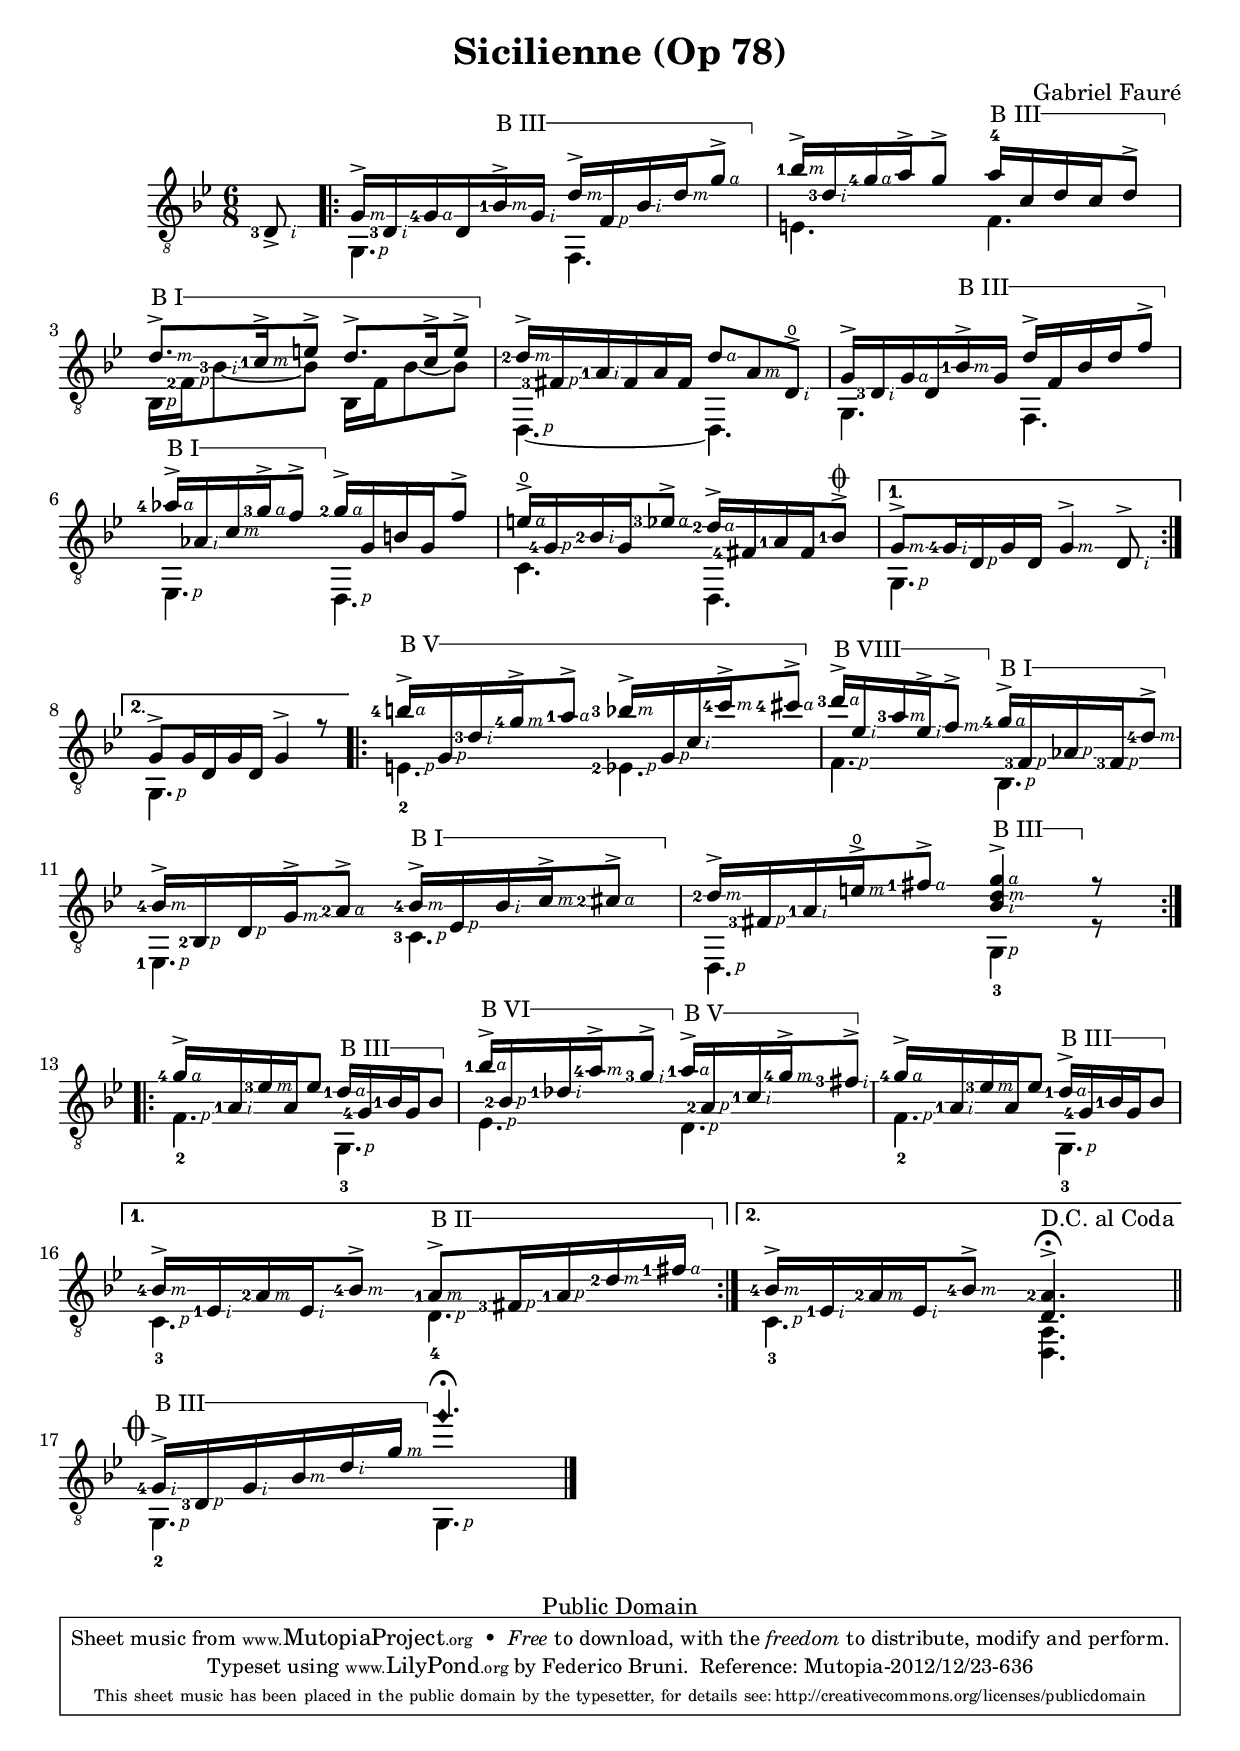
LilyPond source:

\version "2.16.0"

% Right hand fingering shortcuts
P=\rightHandFinger #1
I=\rightHandFinger #2
M=\rightHandFinger #3
A=\rightHandFinger #4

% Adapted from here: http://lists.gnu.org/archive/html/lilypond-user/2012-11/msg00570.html
% I use the Staff context instead of TabStaff, otherwise it doesn't work when TabStaff is commented.
barre =
#(define-music-function (parser location strg music)(number? ly:music?)
  #{
    \set Staff.minimumFret = $strg
    \set Staff.restrainOpenStrings = ##t
     \once\override TextSpanner #'(bound-details left text) = #(format #f "B ~@r" strg)
     \once\override TextSpanner #'font-shape = #'upright
     \once\override TextSpanner #'bound-details #'left #'stencil-align-dir-y = #CENTER
     \once\override TextSpanner #'style = #'line
     \once\override TextSpanner #'bound-details #'right #'text = \markup \draw-line #'(0 . -1)
     \once\override TextSpanner #'to-barline = ##t
     \once\override TextSpanner #'(bound-details right padding) = #1.5
    <>\startTextSpan
    $music
    <>\stopTextSpan
    \unset Staff.minimumFret
    \unset Staff.restrainOpenStrings
  #})

\header 	{
  title = "Sicilienne (Op 78)"
  composer = "Gabriel Fauré"
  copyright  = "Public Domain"
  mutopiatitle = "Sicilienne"
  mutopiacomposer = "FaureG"
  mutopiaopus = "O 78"
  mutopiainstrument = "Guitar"
  date = "19th Century"
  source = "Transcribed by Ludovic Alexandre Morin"
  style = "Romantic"
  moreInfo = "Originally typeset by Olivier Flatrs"
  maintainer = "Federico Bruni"
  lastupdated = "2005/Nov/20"

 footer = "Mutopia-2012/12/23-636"
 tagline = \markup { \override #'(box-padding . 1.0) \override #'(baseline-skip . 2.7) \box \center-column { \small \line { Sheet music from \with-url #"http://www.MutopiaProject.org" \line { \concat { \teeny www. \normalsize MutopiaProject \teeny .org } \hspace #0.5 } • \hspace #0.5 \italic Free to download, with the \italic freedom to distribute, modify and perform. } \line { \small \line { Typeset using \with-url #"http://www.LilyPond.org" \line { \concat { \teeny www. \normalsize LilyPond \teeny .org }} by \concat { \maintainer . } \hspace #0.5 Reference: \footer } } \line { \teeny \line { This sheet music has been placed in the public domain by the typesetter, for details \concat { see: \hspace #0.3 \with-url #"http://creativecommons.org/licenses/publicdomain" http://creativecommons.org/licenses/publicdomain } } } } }
}


global = {
  \set Score.alternativeNumberingStyle = #'numbers
  \time 6/8
  \key bes \major
}

first =  \relative c {
  \global

  \partial 8 <d\5-3-\I >8_>
  \repeat volta 2 {
    <g-\M >16-> <d\5-3-\I > <g\4-4-\A > d\5 \barre3 { <bes'\3-1-\M >-> <g\4-\I > <d'-\M >-> <f,-\P > <bes-\I > <d-\M > <g-\A >8-> } |
    <bes-1-\M >16-> <d,\3-3-\I > <g\2-4-\A > a-> g8\2-> \barre3 { a16-4 c,\3 d c\3 d8-> } |
    \barre1 { <d-\M >8.-> <c-1-\M >16-> e8-> d8.-> c16-> e8-> } |
    <d-2-\M >16-> <fis,-3-\P > <a-1-\I > fis a fis <d'-\A >8 <a-\M > <d,\4\open-\I >-> |
    g16-> <d\5-3-\I > <g\4-\A > d\5 \barre 3 { <bes'\3-1-\M >-> g\4 d'-> f, bes d f8\2-> } |
    \barre 1 { <aes-4-\A >16-> <aes,-\I > <c-\M > <g'-3-\A >-> f8-> } <g-2-\A >16-> g, b g f'8\2-> |
    <e\open-\A >16-> <g,\4-4-\P > <bes-2-\I > g <ees'-3-\A >8-> <d-2-\A >16-> <fis,-4> <a-1> <fis> <bes-1>8->^\coda |
  }
  \alternative {
    { <g\3-\M >8-> <g\4-4-\I >16 <d\5-\P > g\4 d\5 <g-\M >4-> <d\5-\I >8-> | }
    { g8-> g16\4 d\5 g\4 d\5 g4-> r8 | }
  }

  \repeat volta 2 {
    \barre 5 { <b'-4-\A >16-> <g,-\P > <d'-3-\I > <g-4-\M >-> <a-1-\A >8-> <bes-3-\M >16-> <g,-\P > <c-\I > <c'-4-\M >-> <cis-4-\A >8-> } |
    \barre 8 { <d-3-\A >16-> <ees,-\I > <a-3-\M >  <ees-\I >-> <f-\M >8-> } \barre 1 { <g-4-\A >16-> <f,-3-\P > <aes-\P > <f-3-\P > <d'-4-\M >8-> } |
    <bes-4-\M >16-> <bes,-2-\P > <d-\P > <g-\M >-> <a-2-\A >8-> \barre 1 { <bes-4-\M >16-> <ees,-\P > <bes'-\I > <c-\M >-> <cis-2-\A >8-> } | 
    <d-2-\M >16-> <fis,-3-\P > <a-1-\I > <e'\open-\M >-> <fis-1-\A >8-> \barre 3 <g-\A d-\M bes-\I >4-> r8 | 
  }
  \break
  \repeat volta 2 {
    <g\2-4-\A >16-> <a,-1\4-\I > <ees'-3\3-\M > a,\4 ees'8\3 \barre 3 { <d-1-\A >16 <g,-4> <bes-1> g bes8 } |
    \barre 6 { <bes'-1-\A >16-> <bes,-2-\P > <des-1-\I > <a'-4-\M >-> <g-3-\I >8-> } \barre 5 { <a-1-\A >16-> <a,-2-\P > <c-1-\I > <g'-4-\M >-> <fis-3-\I >8-> } |
    <g\2-4-\A >16-> <a,\4-1-\I > <ees'\3-3-\M > a,\4 ees'8\3 \barre 3 { <d-1-\A >16-> <g,-4> <bes-1> g bes8 } |
  }
  \alternative {
    { <bes-4-\M >16-> <ees,-1-\I > <a-2-\M > <ees-\I > <bes'-4-\M >8-> \barre 2 { <a-1-\M >8-> <fis-3-\P >16 <a-1-\P > <d-2-\M > <fis-1-\A > } | }
    { <bes,-4-\M >16-> <ees,-1-\I > <a-2-\M > <ees-\I > <bes'-4-\M >8-> <a-2 d,>4.->^\fermata | }
  }
  \bar "||"	\break

  %% Coda
  \mark  \markup { \musicglyph #"scripts.coda" }
  \barre 3 { <g-4-\I >16-> <d-3-\P > <g-\I > <bes-\M > <d-\I > <g-\M > } \harmonicByFret #5 g,4.\3\fermata |
  \bar "|."
  \stopStaff  s1
}

second = \relative c {
  \global

  \set stringNumberOrientations = #'(down)
  \partial 8 s8 |
  \repeat volta 2 {
    <g-\P >4. f |
    e'4.\5 f\4 |
    <bes,\5-\P >16 <f'-2-\P > <bes-3-\I >8~ bes bes,16  f' bes8~ bes |
    <d,,-\P >4.~ d |
    g4. f |
    <ees-\P >4. <d-\P > |
    c'4. d, |
  }
  \alternative {
    { <g-\P >4. s | }
    { <g-\P >4. s | }
  }

  \repeat volta 2 {
    <e'\5_2-\P >4. <ees\5-2-\P > |
    <f-\P >4. <bes,-\P > |
    <ees,-1-\P >4. <c'-3-\P > |
    <d,-\P >4. <g_3-\P >4 r8 |
  }

  \repeat volta 2 {
    <f'\5_2-\P >4.  <g,_3-\P > |
    <ees'-\P >4. <d-\P > |
    <f\5_2-\P >4. <g,_3 -\P > |
  }
  \alternative {
    { <c_3-\P >4. <d_4-\P > | }
    { <c_3-\P >4. <a d,>^"D.C. al Coda" | }
  }

  <g_2-\P >4. <g -\P > |
}

music = {
%  \new StaffGroup <<
    \new Staff = "guitar" \with {
      midiInstrument = "acoustic guitar (nylon)"
      fingeringOrientations = #'(left)
      \override StringNumber #'add-stem-support = ##t
      \override Fingering #'add-stem-support = ##t
      \override Fingering #'whiteout = ##t
      \override StringNumber #'stencil = ##f
      \override StrokeFinger #'font-size = #-2
      \override StrokeFinger #'whiteout = ##t
    }
    <<
      \context Voice = "first voice" { \clef "G_8" \voiceOne  \first }
      \context Voice = "second voice" { \clef "G_8" \voiceTwo  \second }
    >>

%      \new TabStaff = "tab" \with {
%        stringTunings = #guitar-drop-d-tuning
%      }
%        <<
%          \context TabVoice = "tab first voice" { \voiceOne \first }
%          \context TabVoice = "tab second voice" {\voiceTwo \second }
%        >>
%     >>
}

\score {
  \music
  \layout{}
}

\score {
  \unfoldRepeats
  \music
  \midi {
    \tempo 4 = 100
  }
}
